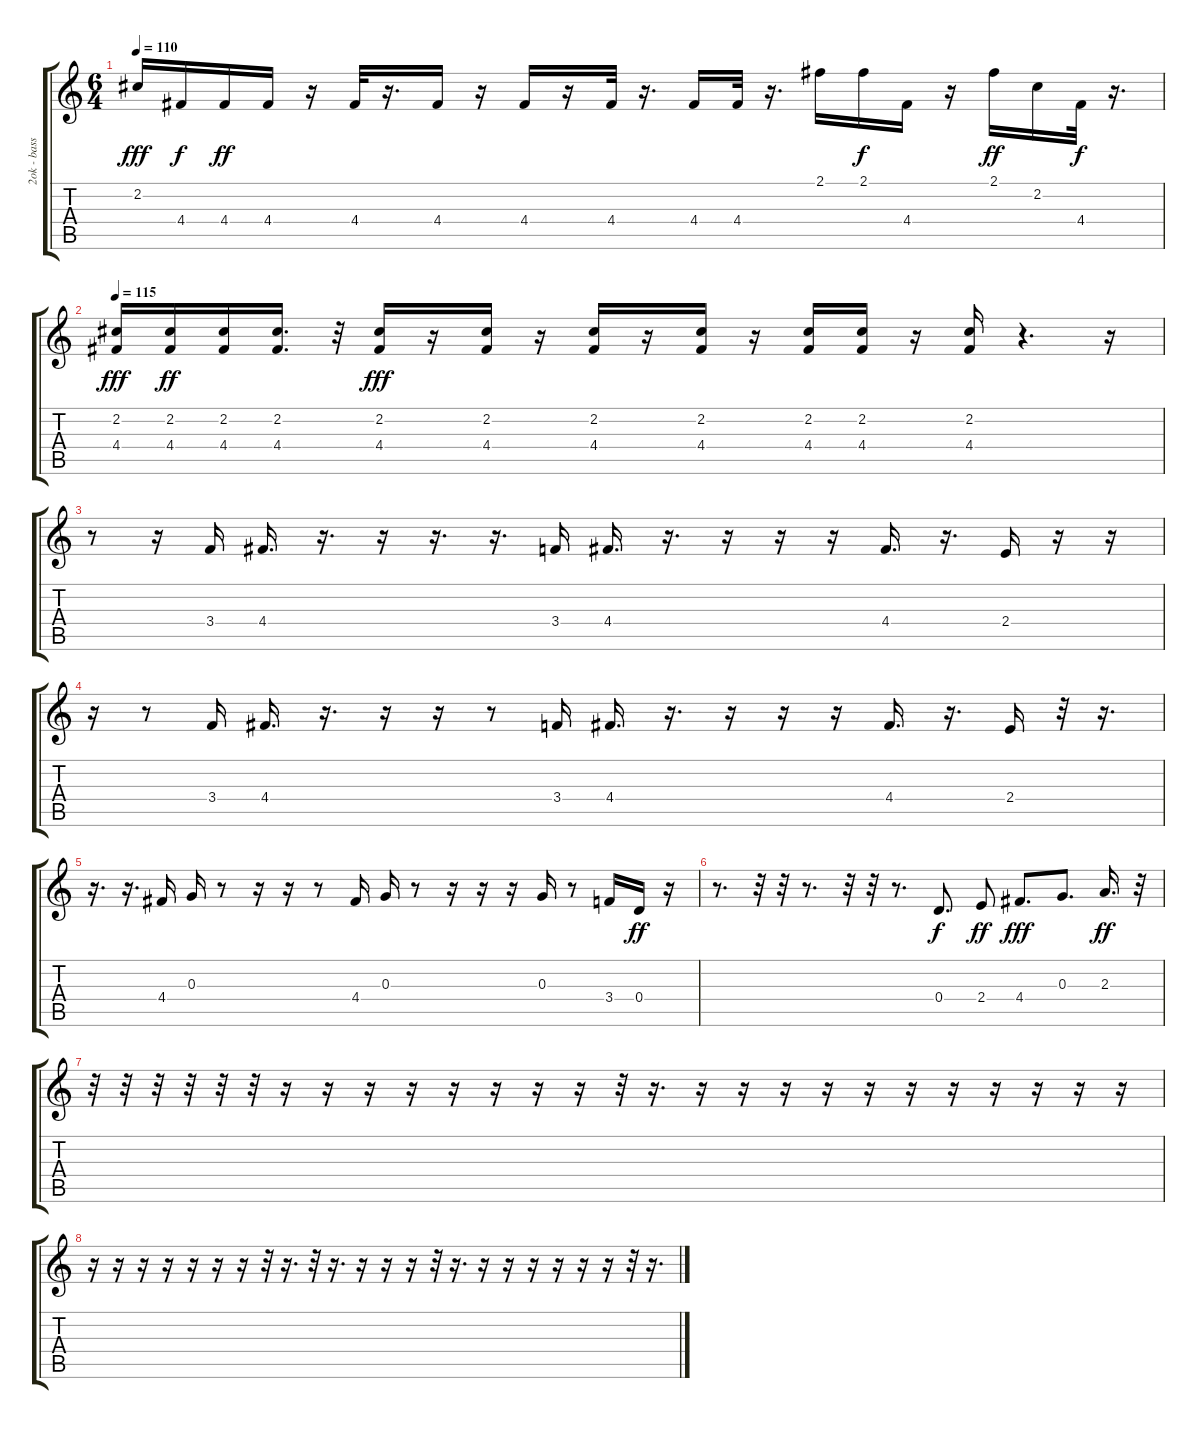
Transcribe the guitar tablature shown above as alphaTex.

\track ("2ok - basso" "2ok - bass") {instrument electricbasspick}
\staff {score tabs}
\tuning (E4 B3 G3 D3 A2 E2) {hide}
\ts (6 4)
\tempo 110
\clef g2
\ks c
2.2.16{dy fff} 4.4.16{dy f} 4.4.16{dy ff} 4.4.16 r.16 4.4.32 r.16{d} 4.4.16 r.16 4.4.16 r.16 4.4.32 r.16{d} 4.4.16 4.4.32 r.16{d} 2.1.16 2.1.16{dy f} 4.4.16 r.16 2.1.16{dy ff} 2.2.16 4.4.32{dy f} r.16{d} |
\tempo 115
(2.2 4.4).16{dy fff} (2.2 4.4).16{dy ff} (2.2 4.4).16 (2.2 4.4).16{d} r.32 (2.2 4.4).16{dy fff} r.16 (2.2 4.4).16 r.16 (2.2 4.4).16 r.16 (2.2 4.4).16 r.16 (2.2 4.4).16 (2.2 4.4).16 r.16 (2.2 4.4).16 r.4{d} r.16 |
r.8 r.16 3.4.16 4.4.16{d} r.16{d} r.16 r.16{d} r.16{d} 3.4.16 4.4.16{d} r.16{d} r.16 r.16 r.16 4.4.16{d} r.16{d} 2.4.16 r.16 r.16 |
r.16 r.8 3.4.16 4.4.16{d} r.16{d} r.16 r.16 r.8 3.4.16 4.4.16{d} r.16{d} r.16 r.16 r.16 4.4.16{d} r.16{d} 2.4.16 r.32 r.16{d} |
r.16{d} r.16{d} 4.4.16 0.3.16 r.8 r.16 r.16 r.8 4.4.16 0.3.16 r.8 r.16 r.16 r.16 0.3.16 r.8 3.4.16 0.4.16{dy ff} r.16 |
r.8{d} r.32 r.32 r.8{d} r.32 r.32 r.8{d} 0.4.8{d dy f} 2.4.8{dy ff} 4.4.8{d dy fff} 0.3.8{d} 2.3.16{d dy ff} r.32 |
r.32 r.32 r.32 r.32 r.32 r.32 r.16 r.16 r.16 r.16 r.16 r.16 r.16 r.16 r.32 r.16{d} r.16 r.16 r.16 r.16 r.16 r.16 r.16 r.16 r.16 r.16 r.16 |
r.16 r.16 r.16 r.16 r.16 r.16 r.16 r.32 r.16{d} r.32 r.16{d} r.16 r.16 r.16 r.32 r.16{d} r.16 r.16 r.16 r.16 r.16 r.16 r.32 r.16{d}
